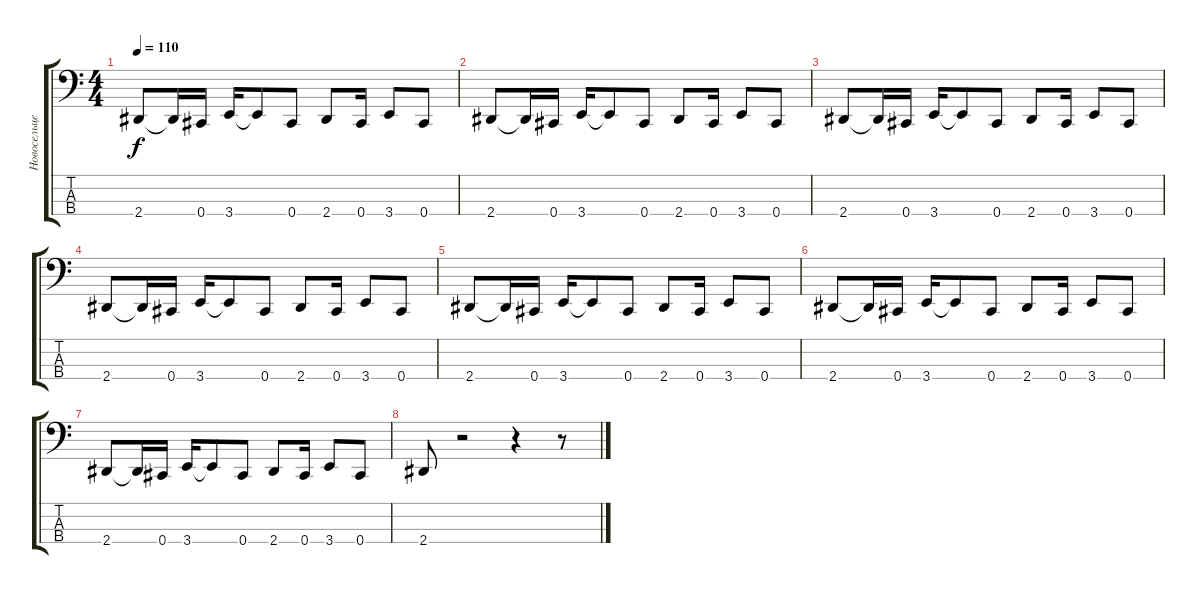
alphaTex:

\track ("Новосельцев" "Новосельце") {instrument electricbasspick}
\staff {score tabs}
\tuning (E2 B1 Gb1 Db1) {hide}
\ts (4 4)
\tempo 110
\clef f4
\ks c
2.4.8{dy f} 2.4{t}.16 0.4.16 3.4.16 3.4{t}.8 0.4.8 2.4.8 0.4.16 3.4.8 0.4.8 |
2.4.8 2.4{t}.16 0.4.16 3.4.16 3.4{t}.8 0.4.8 2.4.8 0.4.16 3.4.8 0.4.8 |
2.4.8 2.4{t}.16 0.4.16 3.4.16 3.4{t}.8 0.4.8 2.4.8 0.4.16 3.4.8 0.4.8 |
2.4.8 2.4{t}.16 0.4.16 3.4.16 3.4{t}.8 0.4.8 2.4.8 0.4.16 3.4.8 0.4.8 |
2.4.8 2.4{t}.16 0.4.16 3.4.16 3.4{t}.8 0.4.8 2.4.8 0.4.16 3.4.8 0.4.8 |
2.4.8 2.4{t}.16 0.4.16 3.4.16 3.4{t}.8 0.4.8 2.4.8 0.4.16 3.4.8 0.4.8 |
2.4.8 2.4{t}.16 0.4.16 3.4.16 3.4{t}.8 0.4.8 2.4.8 0.4.16 3.4.8 0.4.8 |
2.4.8 r.2 r.4 r.8
